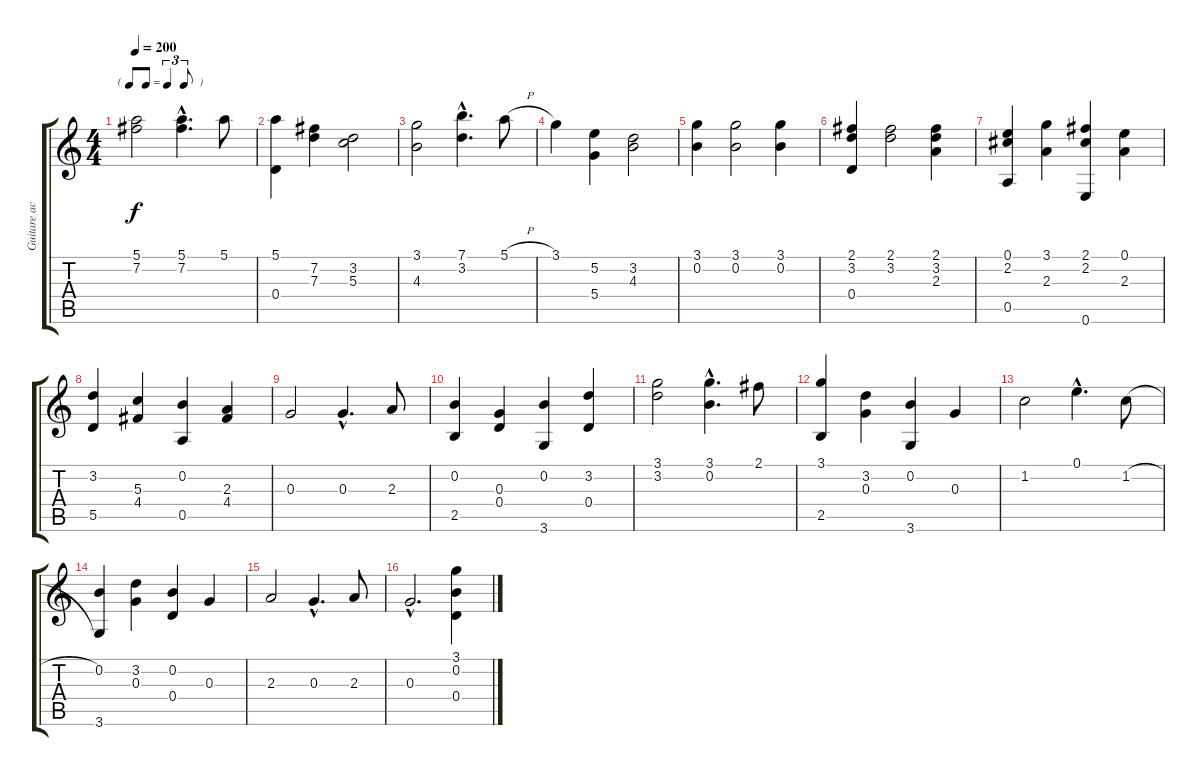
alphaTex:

\track ("Guitare accoustique" "Guitare ac") {instrument acousticguitarnylon}
\staff {score tabs}
\tuning (E4 B3 G3 D3 A2 E2) {hide}
\ts (4 4)
\tf triplet8th
\tempo 200
\clef g2
\ks c
(5.1 7.2).2{dy f} (5.1{hac} 7.2{hac}).4{d} 5.1.8 |
(5.1 0.4).4 (7.2 7.3).4 (3.2 5.3).2 |
(3.1 4.3).2 (7.1{hac} 3.2{hac}).4{d} 5.1{h}.8 |
3.1.4 (5.2 5.4).4 (3.2 4.3).2 |
(3.1 0.2).4 (3.1 0.2).2 (3.1 0.2).4 |
(2.1 3.2 0.4).4 (2.1 3.2).2 (2.1 3.2 2.3).4 |
(0.1 2.2 0.5).4 (3.1 2.3).4 (2.1 2.2 0.6).4 (0.1 2.3).4 |
(3.2 5.5).4 (5.3 4.4).4 (0.2 0.5).4 (2.3 4.4).4 |
0.3.2 0.3{hac}.4{d} 2.3.8 |
(0.2 2.5).4 (0.3 0.4).4 (0.2 3.6).4 (3.2 0.4).4 |
(3.1 3.2).2 (3.1{hac} 0.2{hac}).4{d} 2.1.8 |
(3.1 2.5).4 (3.2 0.3).4 (0.2 3.6).4 0.3.4 |
1.2.2 0.1{hac}.4{d} 1.2{h}.8 |
(0.2 3.6).4 (3.2 0.3).4 (0.2 0.4).4 0.3.4 |
2.3.2 0.3{hac}.4{d} 2.3.8 |
0.3{hac}.2{d} (3.1 0.2 0.4).4
